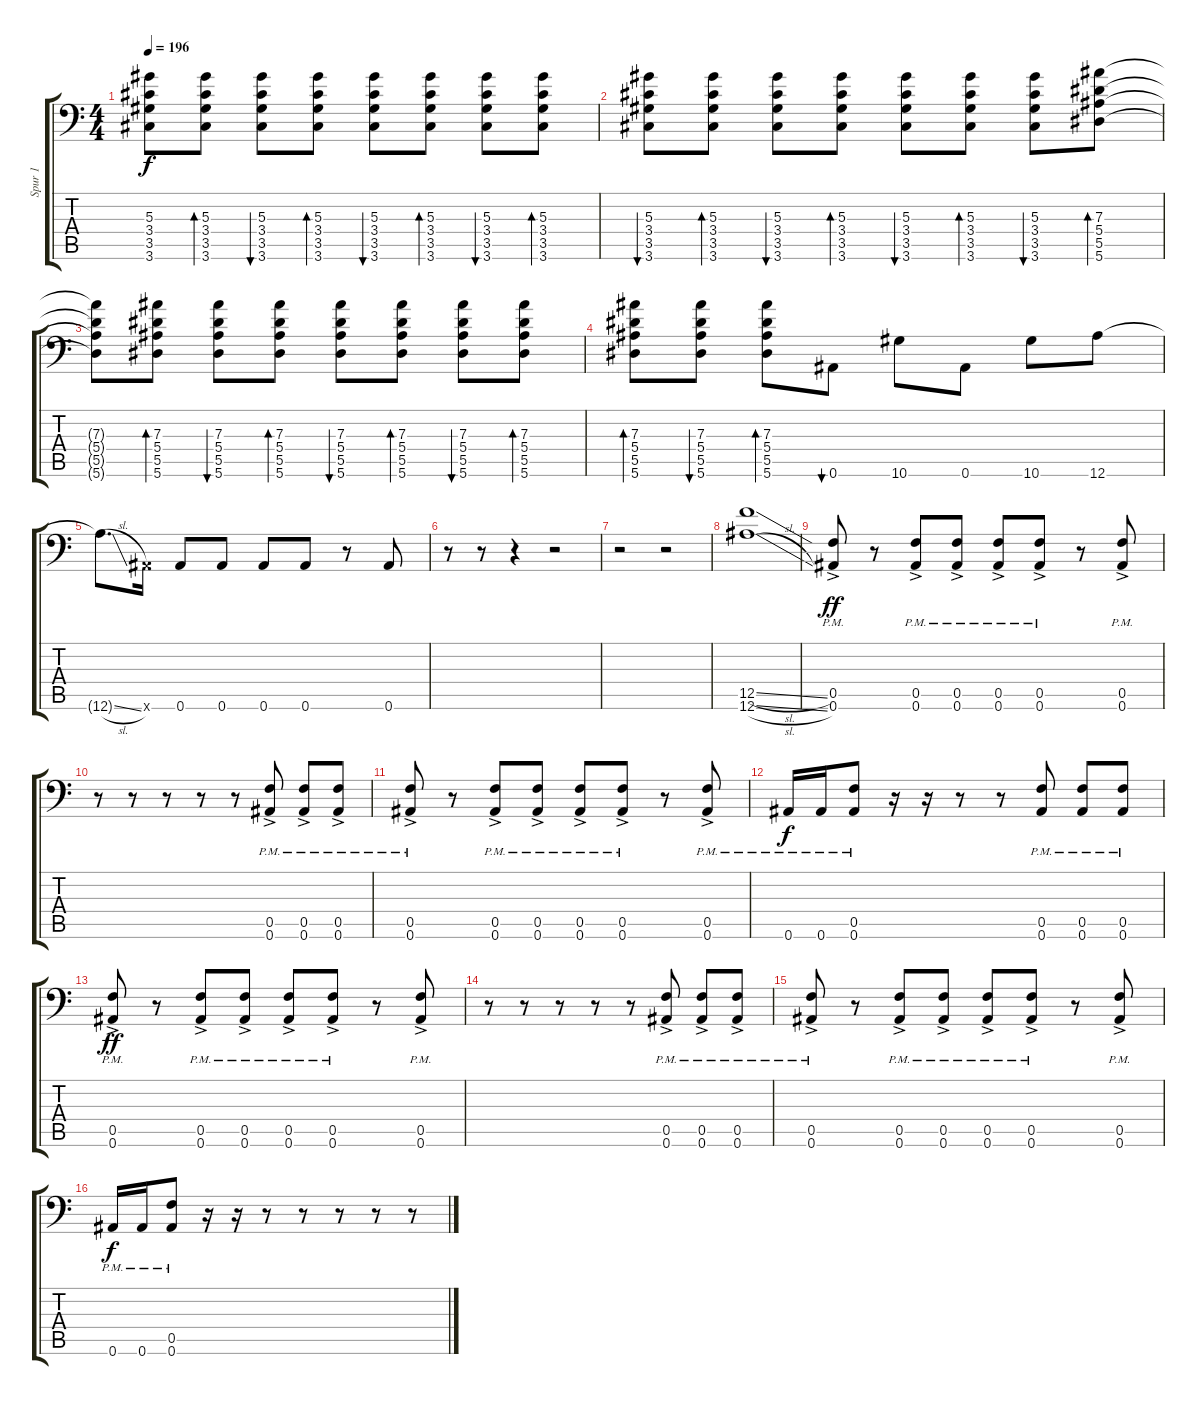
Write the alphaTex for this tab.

\track ("Spur 1" "Spur 1") {instrument distortionguitar}
\staff {score tabs}
\tuning (C4 G3 Eb3 Bb2 F2 Bb1) {hide}
\ts (4 4)
\tempo 196
\clef f4
\ks c
(5.3{t} 3.4{t} 3.5{t} 3.6{t}).8{dy f} (5.3 3.4 3.5 3.6).8{bd 60} (5.3 3.4 3.5 3.6).8{bu 60} (5.3 3.4 3.5 3.6).8{bd 60} (5.3 3.4 3.5 3.6).8{bu 60} (5.3 3.4 3.5 3.6).8{bd 60} (5.3 3.4 3.5 3.6).8{bu 60} (5.3 3.4 3.5 3.6).8{bd 60} |
(5.3 3.4 3.5 3.6).8{bu 60} (5.3 3.4 3.5 3.6).8{bd 60} (5.3 3.4 3.5 3.6).8{bu 60} (5.3 3.4 3.5 3.6).8{bd 60} (5.3 3.4 3.5 3.6).8{bu 60} (5.3 3.4 3.5 3.6).8{bd 60} (5.3 3.4 3.5 3.6).8{bu 60} (7.3 5.4 5.5 5.6).8{bd 60} |
(7.3{t} 5.4{t} 5.5{t} 5.6{t}).8 (7.3 5.4 5.5 5.6).8{bd 60} (7.3 5.4 5.5 5.6).8{bu 60} (7.3 5.4 5.5 5.6).8{bd 60} (7.3 5.4 5.5 5.6).8{bu 60} (7.3 5.4 5.5 5.6).8{bd 60} (7.3 5.4 5.5 5.6).8{bu 60} (7.3 5.4 5.5 5.6).8{bd 60} |
(7.3 5.4 5.5 5.6).8{bd 60} (7.3 5.4 5.5 5.6).8{bu 60} (7.3 5.4 5.5 5.6).8{bd 60} 0.6.8{bu 60} 10.6.8 0.6.8 10.6.8 12.6.8 |
12.6{sl t}.8{d} 0.6{x}.16 0.6.8{balance 13} 0.6.8 0.6.8 0.6.8 r.8 0.6.8 |
r.8 r.8 r.4 r.2 |
r.2 r.2 |
(12.5{sl} 12.6{sl}).1 |
(0.5{ac pm} 0.6{ac pm}).8{dy ff} r.8 (0.5{ac pm} 0.6{ac pm}).8 (0.5{ac pm} 0.6{ac pm}).8 (0.5{ac pm} 0.6{ac pm}).8 (0.5{ac pm} 0.6{ac pm}).8 r.8 (0.5{ac pm} 0.6{ac pm}).8 |
r.8 r.8 r.8 r.8 r.8 (0.5{ac pm} 0.6{ac pm}).8 (0.5{ac pm} 0.6{ac pm}).8 (0.5{ac pm} 0.6{ac pm}).8 |
(0.5{ac pm} 0.6{ac pm}).8 r.8 (0.5{ac pm} 0.6{ac pm}).8 (0.5{ac pm} 0.6{ac pm}).8 (0.5{ac pm} 0.6{ac pm}).8 (0.5{ac pm} 0.6{ac pm}).8 r.8 (0.5{ac pm} 0.6{ac pm}).8 |
0.6{pm}.16{dy f} 0.6{pm}.16 (0.5{pm} 0.6{pm}).8 r.16 r.16 r.8 r.8 (0.5{pm} 0.6{pm}).8 (0.5{pm} 0.6{pm}).8 (0.5{pm} 0.6{pm}).8 |
(0.5{ac pm} 0.6{ac pm}).8{dy ff} r.8 (0.5{ac pm} 0.6{ac pm}).8 (0.5{ac pm} 0.6{ac pm}).8 (0.5{ac pm} 0.6{ac pm}).8 (0.5{ac pm} 0.6{ac pm}).8 r.8 (0.5{ac pm} 0.6{ac pm}).8 |
r.8 r.8 r.8 r.8 r.8 (0.5{ac pm} 0.6{ac pm}).8 (0.5{ac pm} 0.6{ac pm}).8 (0.5{ac pm} 0.6{ac pm}).8 |
(0.5{ac pm} 0.6{ac pm}).8 r.8 (0.5{ac pm} 0.6{ac pm}).8 (0.5{ac pm} 0.6{ac pm}).8 (0.5{ac pm} 0.6{ac pm}).8 (0.5{ac pm} 0.6{ac pm}).8 r.8 (0.5{ac pm} 0.6{ac pm}).8 |
0.6{pm}.16{dy f} 0.6{pm}.16 (0.5{pm} 0.6{pm}).8 r.16 r.16 r.8 r.8 r.8 r.8 r.8
